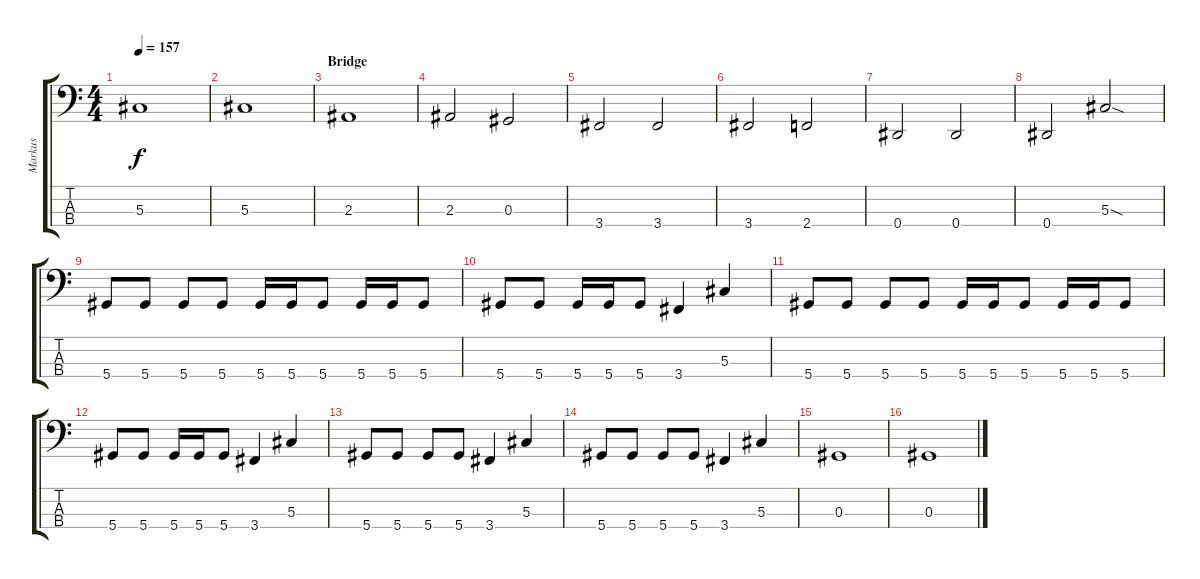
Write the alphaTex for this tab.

\track ("Markus" "Markus") {instrument electricbasspick}
\staff {score tabs}
\tuning (Gb2 Db2 Ab1 Eb1) {hide}
\ts (4 4)
\tempo 157
\clef f4
\ks c
5.3.1{dy f} |
5.3.1 |
\section ("" "Bridge")
2.3.1 |
2.3.2 0.3.2 |
3.4.2 3.4.2 |
3.4.2 2.4.2 |
0.4.2 0.4.2 |
0.4.2 5.3{sod}.2 |
5.4.8 5.4.8 5.4.8 5.4.8 5.4.16 5.4.16 5.4.8 5.4.16 5.4.16 5.4.8 |
5.4.8 5.4.8 5.4.16 5.4.16 5.4.8 3.4.4 5.3.4 |
5.4.8 5.4.8 5.4.8 5.4.8 5.4.16 5.4.16 5.4.8 5.4.16 5.4.16 5.4.8 |
5.4.8 5.4.8 5.4.16 5.4.16 5.4.8 3.4.4 5.3.4 |
5.4.8 5.4.8 5.4.8 5.4.8 3.4.4 5.3.4 |
5.4.8 5.4.8 5.4.8 5.4.8 3.4.4 5.3.4 |
0.3.1 |
0.3.1
